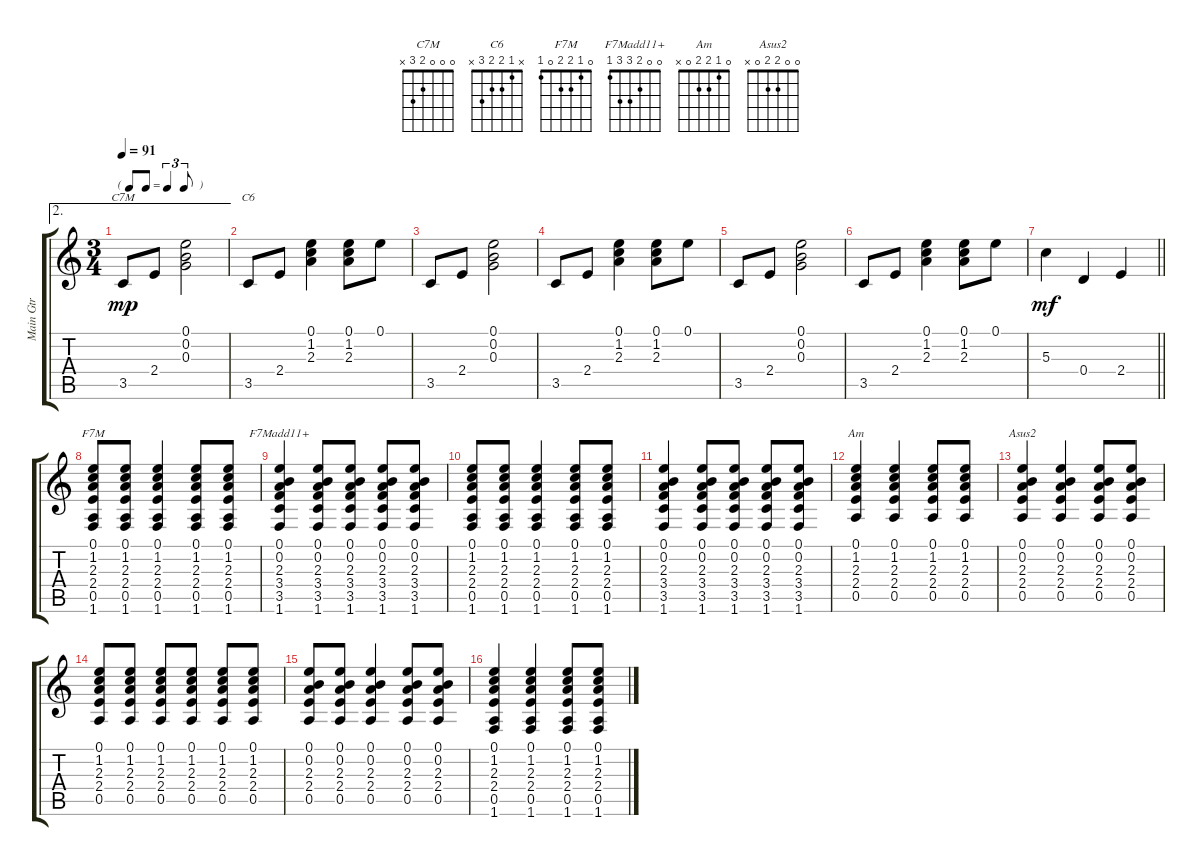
\track ("Main Gtr" "Main Gtr") {instrument acousticguitarsteel}
\staff {score tabs}
\tuning (E4 B3 G3 D3 A2 E2) {hide}
\chord ("C7M" 0 0 0 2 3 x)
\chord ("C6" x 1 2 2 3 x)
\chord ("F7M" 0 1 2 2 0 1)
\chord ("F7Madd11+" 0 0 2 3 3 1)
\chord ("Am" 0 1 2 2 0 x)
\chord ("Asus2" 0 0 2 2 0 x)
\ae 2
\ts (3 4)
\tf triplet8th
\tempo 91
\clef g2
\ks c
3.5.8{ch "C7M" dy mp} 2.4.8 (0.1 0.2 0.3).2 |
3.5.8{ch "C6"} 2.4.8 (0.1 1.2 2.3).4 (0.1 1.2 2.3).8 0.1.8 |
3.5.8 2.4.8 (0.1 0.2 0.3).2 |
3.5.8 2.4.8 (0.1 1.2 2.3).4 (0.1 1.2 2.3).8 0.1.8 |
3.5.8 2.4.8 (0.1 0.2 0.3).2 |
3.5.8 2.4.8 (0.1 1.2 2.3).4 (0.1 1.2 2.3).8 0.1.8 |
\barLineRight lightlight
5.3.4{dy mf} 0.4.4 2.4.4 |
(0.1 1.2 2.3 2.4 0.5 1.6).8{ch "F7M"} (0.1 1.2 2.3 2.4 0.5 1.6).8 (0.1 1.2 2.3 2.4 0.5 1.6).4 (0.1 1.2 2.3 2.4 0.5 1.6).8 (0.1 1.2 2.3 2.4 0.5 1.6).8 |
(0.1 0.2 2.3 3.4 3.5 1.6).4{ch "F7Madd11+"} (0.1 0.2 2.3 3.4 3.5 1.6).8 (0.1 0.2 2.3 3.4 3.5 1.6).8 (0.1 0.2 2.3 3.4 3.5 1.6).8 (0.1 0.2 2.3 3.4 3.5 1.6).8 |
(0.1 1.2 2.3 2.4 0.5 1.6).8 (0.1 1.2 2.3 2.4 0.5 1.6).8 (0.1 1.2 2.3 2.4 0.5 1.6).4 (0.1 1.2 2.3 2.4 0.5 1.6).8 (0.1 1.2 2.3 2.4 0.5 1.6).8 |
(0.1 0.2 2.3 3.4 3.5 1.6).4 (0.1 0.2 2.3 3.4 3.5 1.6).8 (0.1 0.2 2.3 3.4 3.5 1.6).8 (0.1 0.2 2.3 3.4 3.5 1.6).8 (0.1 0.2 2.3 3.4 3.5 1.6).8 |
(0.1 1.2 2.3 2.4 0.5).4{ch "Am"} (0.1 1.2 2.3 2.4 0.5).4 (0.1 1.2 2.3 2.4 0.5).8 (0.1 1.2 2.3 2.4 0.5).8 |
(0.1 0.2 2.3 2.4 0.5).4{ch "Asus2"} (0.1 0.2 2.3 2.4 0.5).4 (0.1 0.2 2.3 2.4 0.5).8 (0.1 0.2 2.3 2.4 0.5).8 |
(0.1 1.2 2.3 2.4 0.5).8 (0.1 1.2 2.3 2.4 0.5).8 (0.1 1.2 2.3 2.4 0.5).8 (0.1 1.2 2.3 2.4 0.5).8 (0.1 1.2 2.3 2.4 0.5).8 (0.1 1.2 2.3 2.4 0.5).8 |
(0.1 0.2 2.3 2.4 0.5).8 (0.1 0.2 2.3 2.4 0.5).8 (0.1 0.2 2.3 2.4 0.5).4 (0.1 0.2 2.3 2.4 0.5).8 (0.1 0.2 2.3 2.4 0.5).8 |
(0.1 1.2 2.3 2.4 0.5 1.6).4 (0.1 1.2 2.3 2.4 0.5 1.6).4 (0.1 1.2 2.3 2.4 0.5 1.6).8 (0.1 1.2 2.3 2.4 0.5 1.6).8
